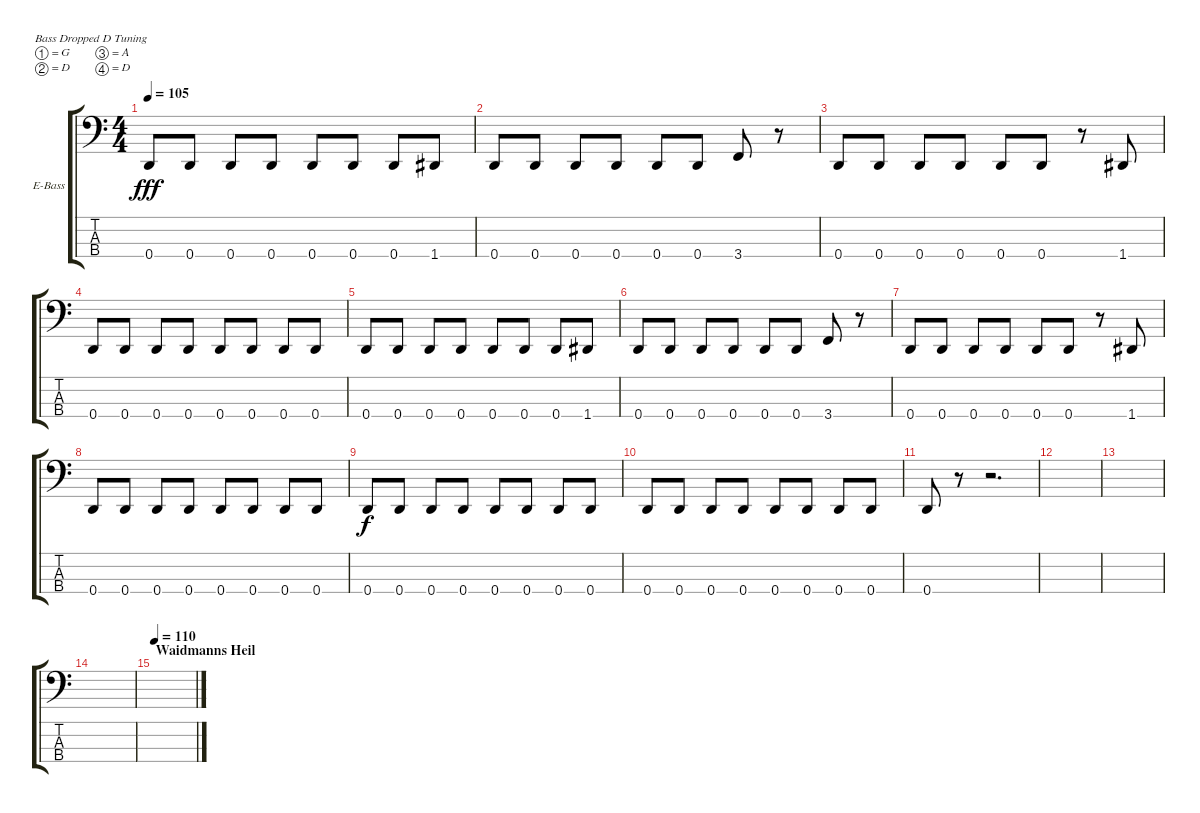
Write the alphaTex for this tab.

\bracketExtendMode groupsimilarinstruments
\firstSystemTrackNameOrientation horizontal
\otherSystemsTrackNameOrientation horizontal
\track ("Bass guitar (Oliver)" "E-Bass") {instrument electricbassfinger}
\staff {score tabs}
\tuning (G2 D2 A1 D1)
\ts (4 4)
\tempo 105
\clef f4
\ks c
0.4.8{dy fff} 0.4.8 0.4.8 0.4.8 0.4.8 0.4.8 0.4.8 1.4.8 |
0.4.8 0.4.8 0.4.8 0.4.8 0.4.8 0.4.8 3.4.8 r.8 |
0.4.8 0.4.8 0.4.8 0.4.8 0.4.8 0.4.8 r.8 1.4.8 |
0.4.8 0.4.8 0.4.8 0.4.8 0.4.8 0.4.8 0.4.8 0.4.8 |
0.4.8 0.4.8 0.4.8 0.4.8 0.4.8 0.4.8 0.4.8 1.4.8 |
0.4.8 0.4.8 0.4.8 0.4.8 0.4.8 0.4.8 3.4.8 r.8 |
0.4.8 0.4.8 0.4.8 0.4.8 0.4.8 0.4.8 r.8 1.4.8 |
0.4.8 0.4.8 0.4.8 0.4.8 0.4.8 0.4.8 0.4.8 0.4.8 |
0.4.8{dy f} 0.4.8 0.4.8 0.4.8 0.4.8 0.4.8 0.4.8 0.4.8 |
0.4.8 0.4.8 0.4.8 0.4.8 0.4.8 0.4.8 0.4.8 0.4.8 |
0.4.8 r.8 r.2{d} |
|
|
|
\section ("" "Waidmanns Heil")
\tempo 110
